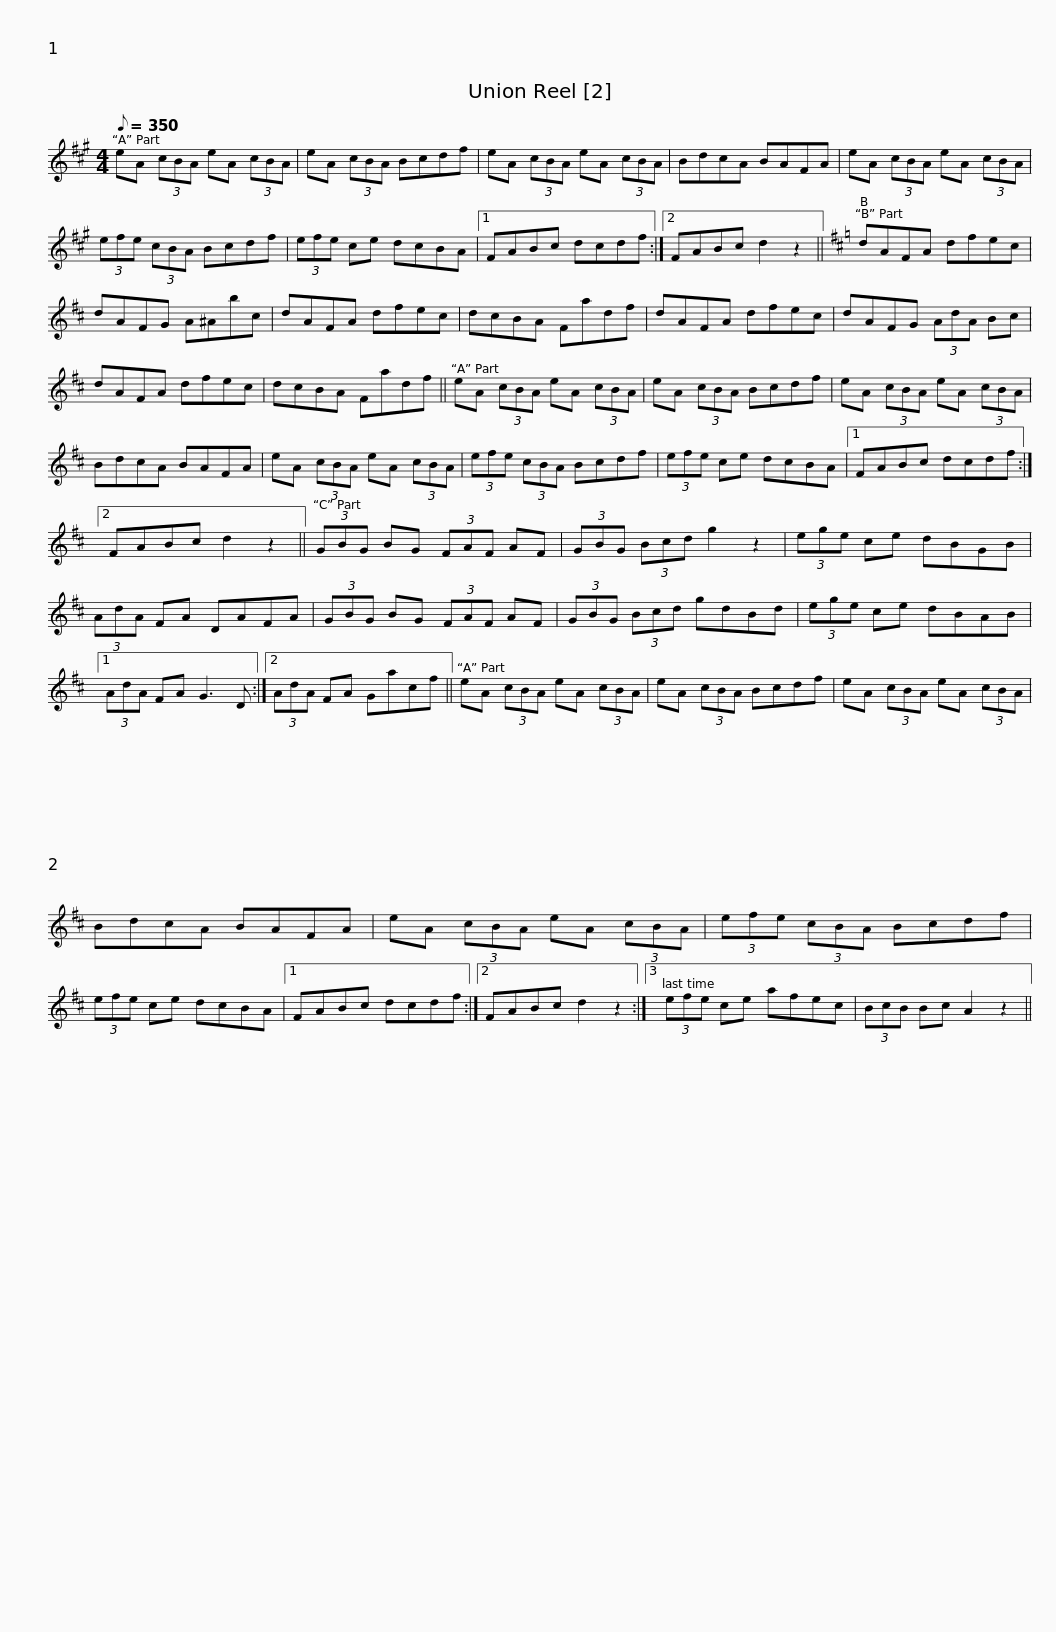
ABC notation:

X:1
L:1/8
Q:1/8=350
M:4/4
I:linebreak $
K:A
V:1 treble
V:1
 eA (3cBA eA (3cBA | eA (3cBA Bcdf | eA (3cBA eA (3cBA | BdcA BAFA |$ eA (3cBA eA (3cBA | %5
 (3efe (3cBA Bcdf | (3efe ce dcBA |1 FABc dcdf :|2 FABc d2 z2 ||$[K:D] dAFA dfec | %10
 dAFG A^Abc | dAFA dfec | dcBA Fadf | dAFA dfec |$ dAFG (3AdA Bc | %15
 dAFA dfec | dcBA Fadf || eA (3cBA eA (3cBA | eA (3cBA Bcdf |$ eA (3cBA eA (3cBA | %20
 BdcA BAFA | eA (3cBA eA (3cBA | (3efe (3cBA Bcdf | (3efe ce dcBA |1$ FABc dcdf :|2 %25
 FABc d2 z2 || (3GBG BG (3FAF AF | (3GBG (3Bcd g2 z2 | (3ege ce dBGB |$ (3AdA FA DAFA | %30
 (3GBG BG (3FAF AF | (3GBG (3Bcd gdBd | (3ege ce dBAB |1 (3AdA FA G3 D :|2$ (3AdA FA Gacf || %35
 eA (3cBA eA (3cBA | eA (3cBA Bcdf | eA (3cBA eA (3cBA | BdcA BAFA |$ eA (3cBA eA (3cBA | %40
 (3efe (3cBA Bcdf | (3efe ce dcBA |1 FABc dcdf :|2 FABc d2 z2 :|3$ (3efe ce afec | %45
 (3BcB Bc A2 z2 || %46
